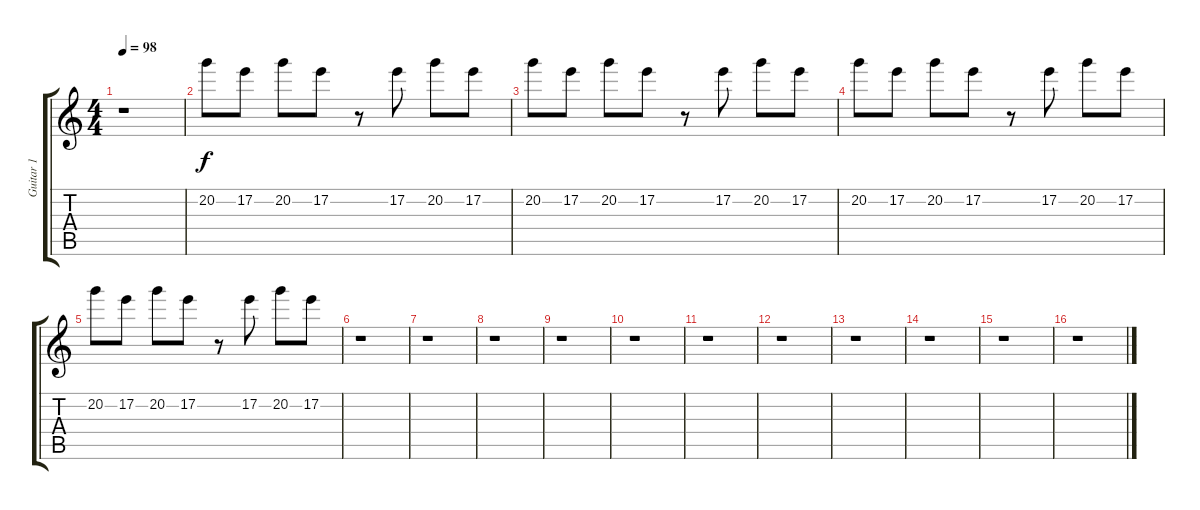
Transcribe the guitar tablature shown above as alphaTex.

\track ("Guitar 1" "Guitar 1") {instrument electricguitarclean}
\staff {score tabs}
\tuning (E4 B3 G3 D3 A2 E2) {hide}
\ts (4 4)
\tempo 98
\clef g2
\ks c
r.1{dy f instrument electricguitarclean} |
20.2.8 17.2.8 20.2.8 17.2.8 r.8 17.2.8 20.2.8 17.2.8 |
20.2.8 17.2.8 20.2.8 17.2.8 r.8 17.2.8 20.2.8 17.2.8 |
20.2.8 17.2.8 20.2.8 17.2.8 r.8 17.2.8 20.2.8 17.2.8 |
20.2.8 17.2.8 20.2.8 17.2.8 r.8 17.2.8 20.2.8 17.2.8 |
r.1 |
r.1 |
r.1 |
r.1 |
r.1 |
r.1 |
r.1 |
r.1 |
r.1 |
r.1 |
r.1
